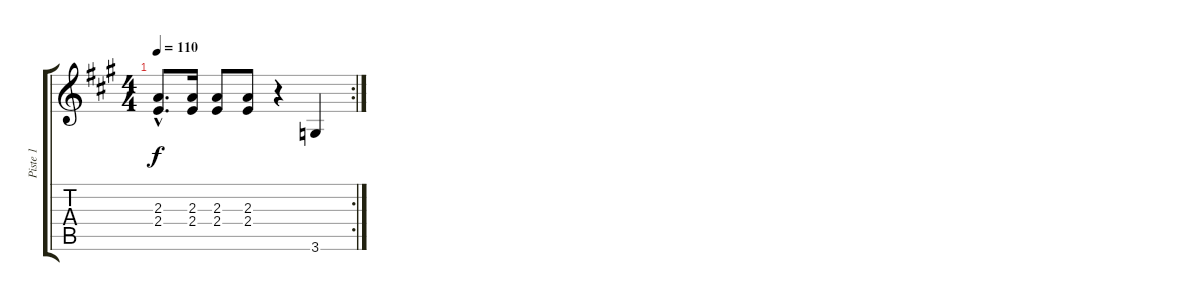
\track ("Piste 1" "Piste 1") {instrument acousticguitarnylon}
\staff {score tabs}
\tuning (E4 B3 G3 D3 A2 E2) {hide}
\rc 2
\ts (4 4)
\tempo 110
\clef g2
\ks a
(2.3{hac} 2.4{hac}).8{d dy f} (2.3 2.4).16 (2.3 2.4).8 (2.3 2.4).8 r.4 3.6.4
